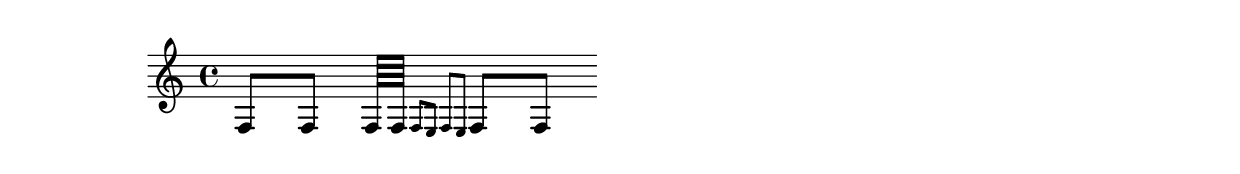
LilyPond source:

#(ly:set-option 'old-relative)
\version "1.9.0"
\header{
texidoc="
Beams should always reach the middle staff line.  The second beam
counting from the note head side, should never be lower than the
second staff line.  This does not hold for grace note beams.
Override with @code{noStemExtend}.
"
}


\score { 
  \context Voice \notes\relative c {
     f8-[ f]   f64-[ f] 
    \grace { 
       f8-[ e8] 
      \property Voice.Stem \override #'no-stem-extend = ##f
       f8-[ e8] 
      \property Voice.Stem \revert #'no-stem-extend
    }
	 f8-[ f]
	
  }
  \paper {
    raggedright = ##t
  }  
  \midi { }
}
